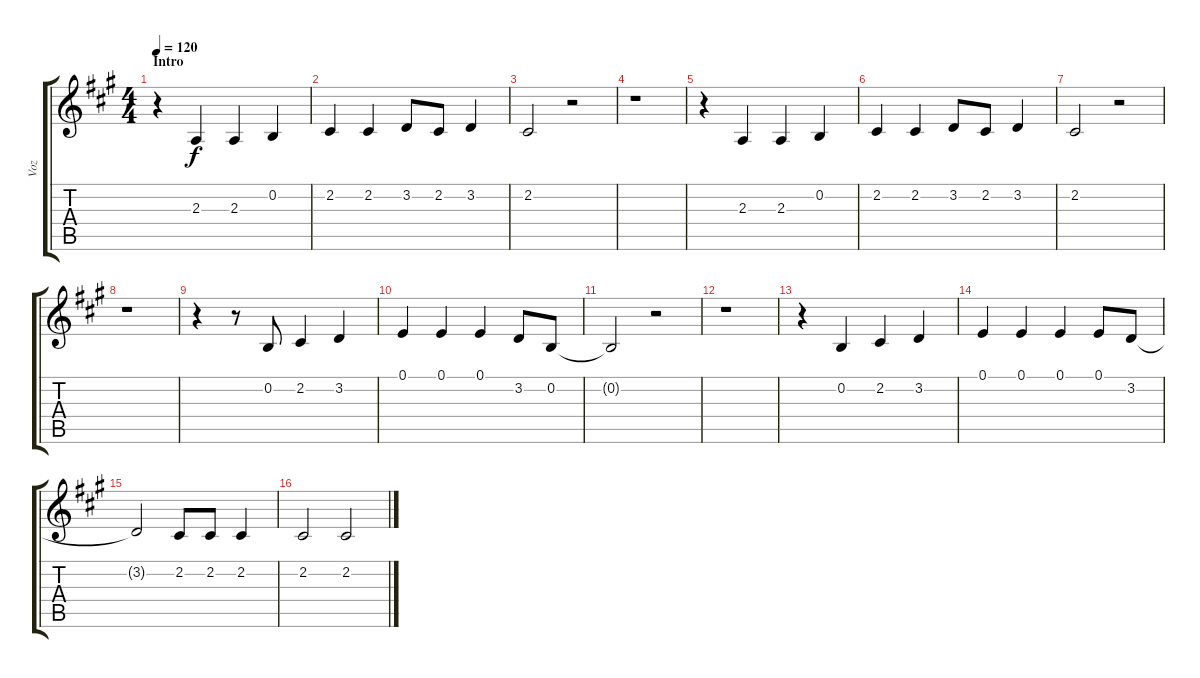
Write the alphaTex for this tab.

\track ("Voz" "Voz") {instrument lead6voice}
\staff {score tabs}
\tuning (E4 B3 G3 D3 A2 E2) {hide}
\ts (4 4)
\section ("" "Intro")
\tempo 120
\clef g2
\ks a
r.4{dy f instrument lead6voice} 2.3.4 2.3.4 0.2.4 |
2.2.4 2.2.4 3.2.8 2.2.8 3.2.4 |
2.2.2 r.2 |
r.1 |
r.4 2.3.4 2.3.4 0.2.4 |
2.2.4 2.2.4 3.2.8 2.2.8 3.2.4 |
2.2.2 r.2 |
r.1 |
r.4 r.8 0.2.8 2.2.4 3.2.4 |
0.1.4 0.1.4 0.1.4 3.2.8 0.2.8 |
0.2{t}.2 r.2 |
r.1 |
r.4 0.2.4 2.2.4 3.2.4 |
0.1.4 0.1.4 0.1.4 0.1.8 3.2.8 |
3.2{t}.2 2.2.8 2.2.8 2.2.4 |
2.2.2 2.2.2
